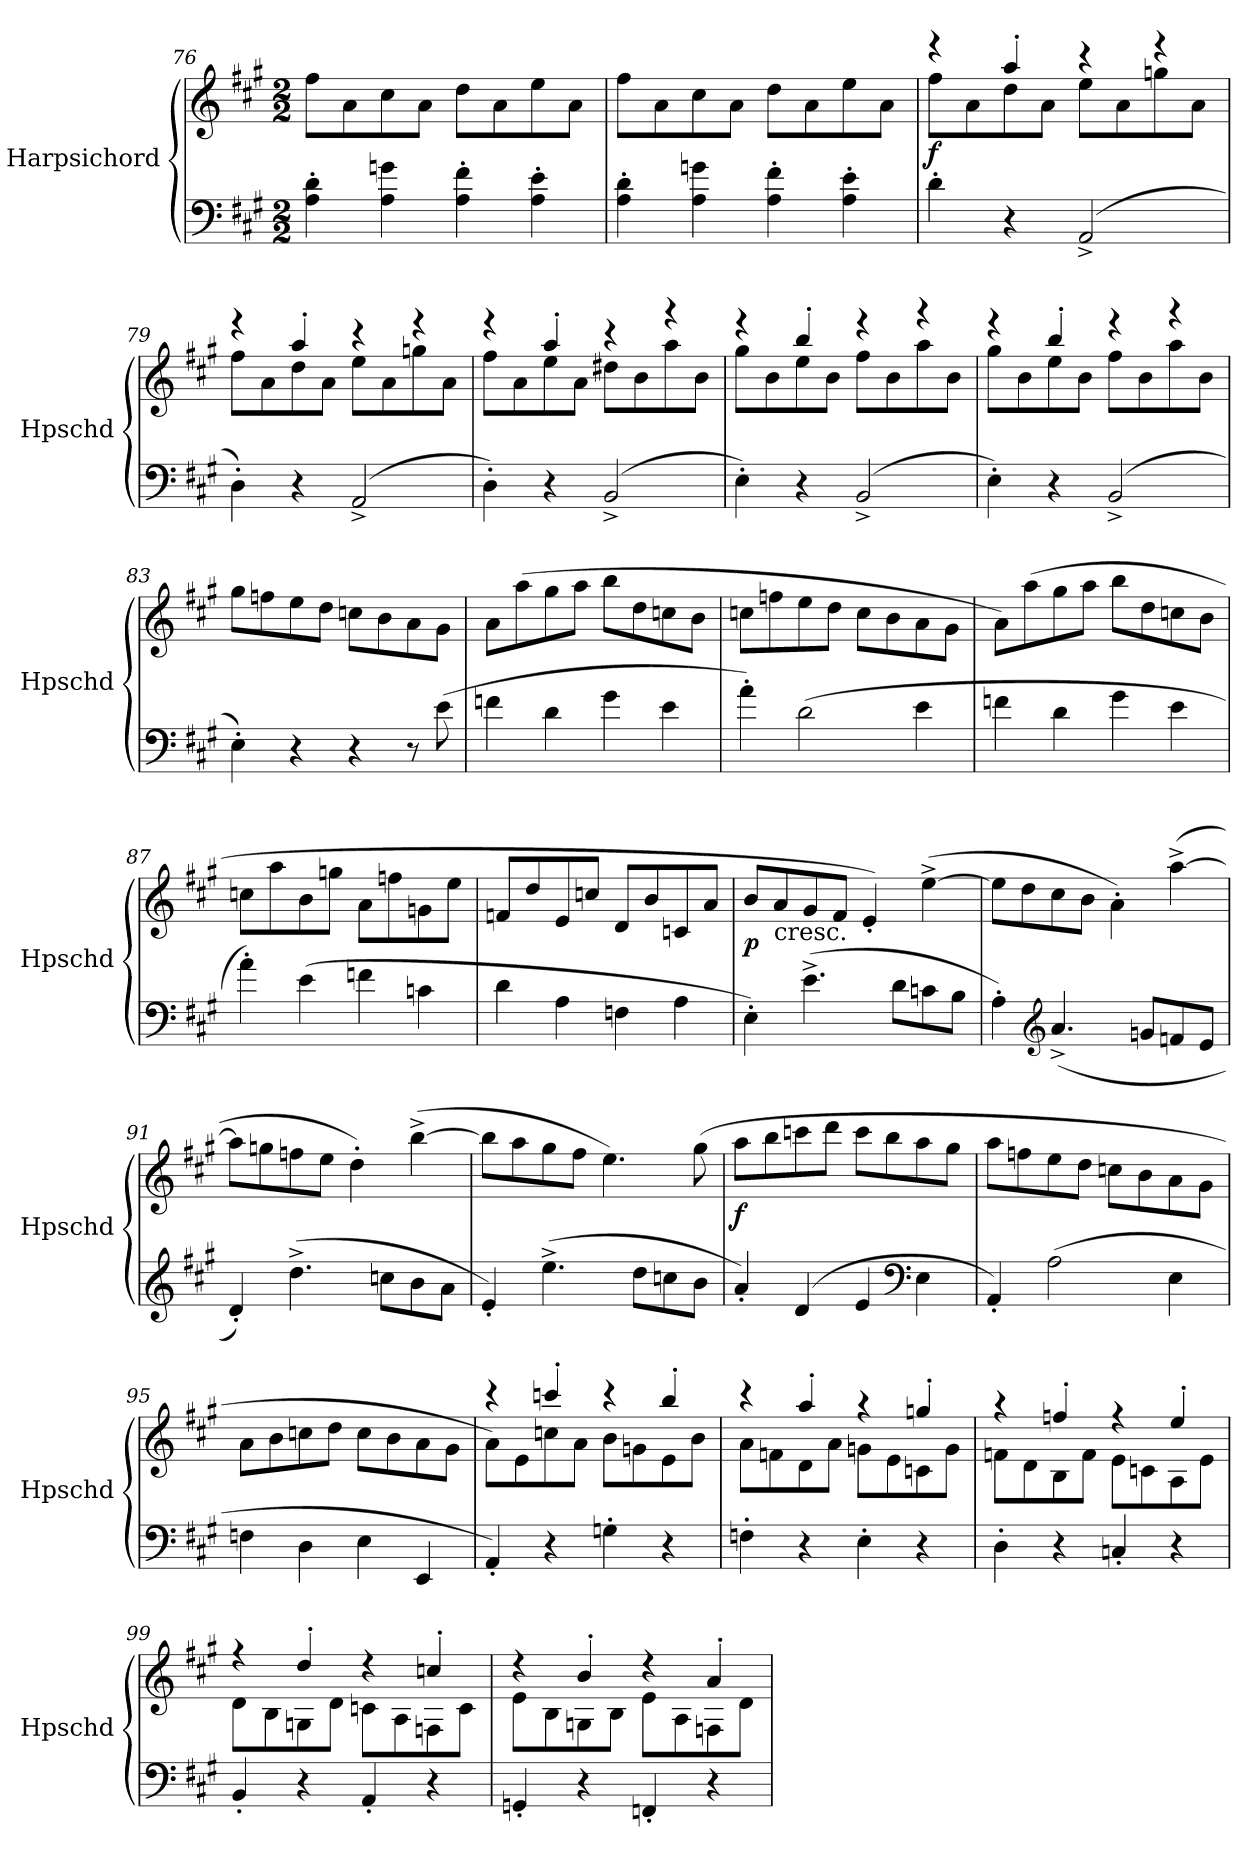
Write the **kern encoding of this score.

**kern	**kern	**dynam
*part1	*part1	*part1
*staff2	*staff1	*staff1/2
*I"Harpsichord	*	*
*I'Hpschd	*	*
*clefF4	*clefG2	*
*k[f#c#g#]	*k[f#c#g#]	*
*A:	*A:	*
*M2/2	*M2/2	*
=76	=76	=76
4A'\ 4d'\	8ff#\L	.
.	8a\	.
4A\ 4gn\	8cc#\	.
.	8a\J	.
4A'\ 4f#'\	8dd\L	.
.	8a\	.
4A'\ 4e'\	8ee\	.
.	8a\J	.
=77	=77	=77
4A'\ 4d'\	8ff#\L	.
.	8a\	.
4A\ 4gn\	8cc#\	.
.	8a\J	.
4A'\ 4f#'\	8dd\L	.
.	8a\	.
4A'\ 4e'\	8ee\	.
.	8a\J	.
=78	=78	=78
*	*^	*
4d'\	4r	8ff#\L	f
.	.	8a\	.
4r	4aa'/	8dd\	.
.	.	8a\J	.
(2AA^/	4r	8ee\L	.
.	.	8a\	.
.	4r	8ggn\	.
.	.	8a\J	.
=79	=79	=79	=79
4D'\)	4r	8ff#\L	.
.	.	8a\	.
4r	4aa'/	8dd\	.
.	.	8a\J	.
(2AA^/	4r	8ee\L	.
.	.	8a\	.
.	4r	8ggn\	.
.	.	8a\J	.
=80	=80	=80	=80
4D'\)	4r	8ff#\L	.
.	.	8a\	.
4r	4aa'/	8ee\	.
.	.	8a\J	.
(2BB^/	4r	8dd#X\L	.
.	.	8b\	.
.	4r	8aa\	.
.	.	8b\J	.
=81	=81	=81	=81
4E'\)	4r	8gg#\L	.
.	.	8b\	.
4r	4bb'/	8ee\	.
.	.	8b\J	.
(2BB^/	4r	8ff#\L	.
.	.	8b\	.
.	4r	8aa\	.
.	.	8b\J	.
=82	=82	=82	=82
4E'\)	4r	8gg#\L	.
.	.	8b\	.
4r	4bb'/	8ee\	.
.	.	8b\J	.
(2BB^/	4r	8ff#\L	.
.	.	8b\	.
.	4r	8aa\	.
.	.	8b\J	.
*	*v	*v	*
=83	=83	=83
4E'\)	8gg#\L	.
.	8ffn\	.
4r	8ee\	.
.	8dd\J	.
4r	8ccn\L	.
.	8b\	.
8r	8a\	.
(8e\	8g#\J	.
=84	=84	=84
4fn\	8a\L	.
.	(8aa\	.
4d\	8gg#\	.
.	8aa\J	.
4g#\	8bb\L	.
.	8dd\	.
4e\	8ccn\	.
.	8b\J	.
=85	=85	=85
4a'\)	8ccn\L	.
.	8ffn\	.
(2d\	8ee\	.
.	8dd\J	.
.	8cc\L	.
.	8b\	.
4e\	8a\	.
.	8g#\J	.
=86	=86	=86
4fn\	8a\L)	.
.	(8aa\	.
4d\	8gg#\	.
.	8aa\J	.
4g#\	8bb\L	.
.	8dd\	.
4e\	8ccn\	.
.	8b\J	.
=87	=87	=87
4a'\)	8ccn\L	.
.	8aa\	.
(4e\	8b\	.
.	8ggn\J	.
4fn\	8a\L	.
.	8ffn\	.
4cn\	8gn\	.
.	8ee\J	.
=88	=88	=88
4d\	8fn/L	.
.	8dd/	.
4A\	8e/	.
.	8ccn/J	.
4Fn\	8d/L	.
.	8b/	.
4A\	8cn/	.
.	8a/J	.
=89	=89	=89
4E'\)	8b/L	p
!	!LO:TX:c:t=cresc.	!
.	8a/	.
(4.e^\	8g#/	.
.	8f#/J	.
.	4e'/)	.
8d\L	.	.
8cn\	([4ee^\	.
8B\J	.	.
=90	=90	=90
4A'\)	8ee\L]	.
.	8dd\	.
*clefG2	*	*
(4.a^/	8cc#\	.
.	8b\J	.
.	4a'\)	.
8gn/L	.	.
8fn/	([4aa^\	.
8e/J	.	.
=91	=91	=91
4d'/)	8aa\L]	.
.	8ggn\	.
(4.dd^\	8ffn\	.
.	8ee\J	.
.	4dd'\)	.
8ccn\L	.	.
8b\	([4bb^\	.
8a\J	.	.
=92	=92	=92
4e'/)	8bb\L]	.
.	8aa\	.
(4.ee^\	8gg#\	.
.	8ff#\J	.
.	4.ee\)	.
8dd\L	.	.
8ccn\	.	.
8b\J	(8gg#\	.
=93	=93	=93
4a'/)	8aa\L	f
.	8bb\	.
(4d/	8cccn\	.
.	8ddd\J	.
4e/	8ccc\L	.
.	8bb\	.
*clefF4	*	*
4E\	8aa\	.
.	8gg#\J	.
=94	=94	=94
4AA'/)	8aa\L	.
.	8ffn\	.
(2A\	8ee\	.
.	8dd\J	.
.	8ccn\L	.
.	8b\	.
4E\	8a\	.
.	8g#\J	.
=95	=95	=95
4Fn\	8a\L	.
.	8b\	.
4D\	8ccn\	.
.	8dd\J	.
4E\	8cc\L	.
.	8b\	.
4EE/	8a\	.
.	8g#\J	.
=96	=96	=96
*	*^	*
4AA'/)	4r	8a\L)	.
.	.	8e\	.
4r	4cccn'/	8ccn\	.
.	.	8a\J	.
4Gn'\	4r	8b\L	.
.	.	8gn\	.
4r	4bb'/	8e\	.
.	.	8b\J	.
=97	=97	=97	=97
4Fn'\	4r	8a\L	.
.	.	8fn\	.
4r	4aa'/	8d\	.
.	.	8a\J	.
4E'\	4r	8gn\L	.
.	.	8e\	.
4r	4ggn'/	8cn\	.
.	.	8g\J	.
=98	=98	=98	=98
4D'\	4r	8fn\L	.
.	.	8d\	.
4r	4ffn'/	8B\	.
.	.	8f\J	.
4Cn'/	4r	8e\L	.
.	.	8cn\	.
4r	4ee'/	8A\	.
.	.	8e\J	.
=99	=99	=99	=99
4BB'/	4r	8d\L	.
.	.	8B\	.
4r	4dd'/	8Gn\	.
.	.	8d\J	.
4AA'/	4r	8cn\L	.
.	.	8A\	.
4r	4ccn'/	8Fn\	.
.	.	8c\J	.
=100	=100	=100	=100
4GGn'/	4r	8e\L	.
.	.	8B\	.
4r	4b'/	8Gn\	.
.	.	8B\J	.
4FFn'/	4r	8e\L	.
.	.	8A\	.
4r	4a'/	8Fn\	.
.	.	8d\J	.
*	*v	*v	*
=	=	=
*-	*-	*-
